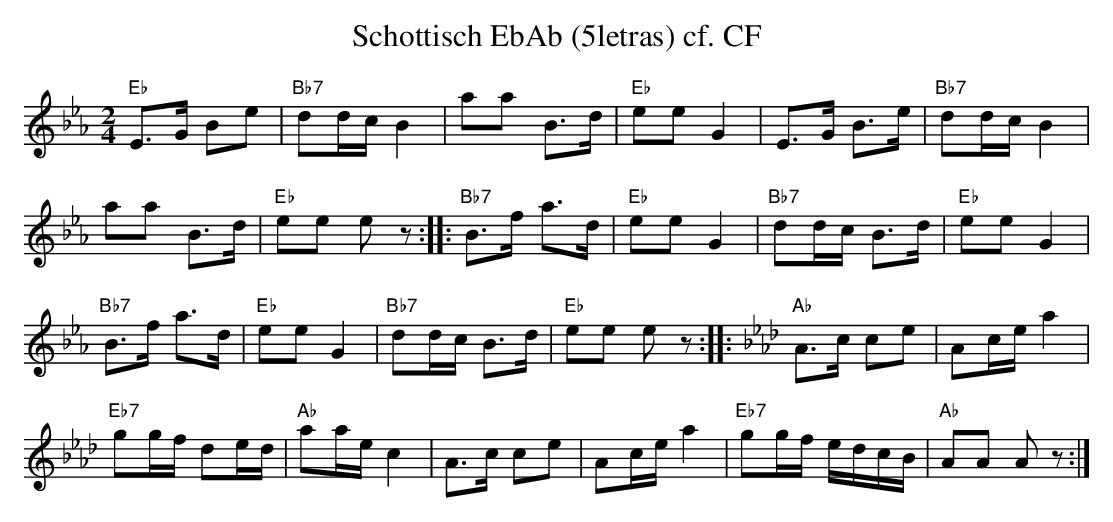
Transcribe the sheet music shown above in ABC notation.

X:1
T:Schottisch EbAb (5letras) cf. CF
M:2/4
L:1/8
K:Ebmaj%%MIDI gchordon
"Eb"E>G Be | "Bb7"dd/2c/2 B2 | aa B>d | "Eb"ee G2 | E>G B>e | "Bb7"dd/2c/2 B2 |
aa B>d | "Eb"ee ez :: "Bb7"B>f a>d | "Eb"eeG2 | "Bb7"dd/2c/2 B>d | "Eb"eeG2 |
"Bb7"B>f a>d | "Eb"ee G2 | "Bb7"dd/2c/2 B>d | "Eb"ee ez:: [K:Abmaj] "Ab"A>c ce | Ac/2e/2 a2 |
"Eb7"gg/2f/2 de/2d/2 | "Ab"aa/2e/2 c2 | A>c ce | Ac/2e/2 a2 | "Eb7"gg/2f/2 e/2d/2c/2B/2 | "Ab"AA Az :|
